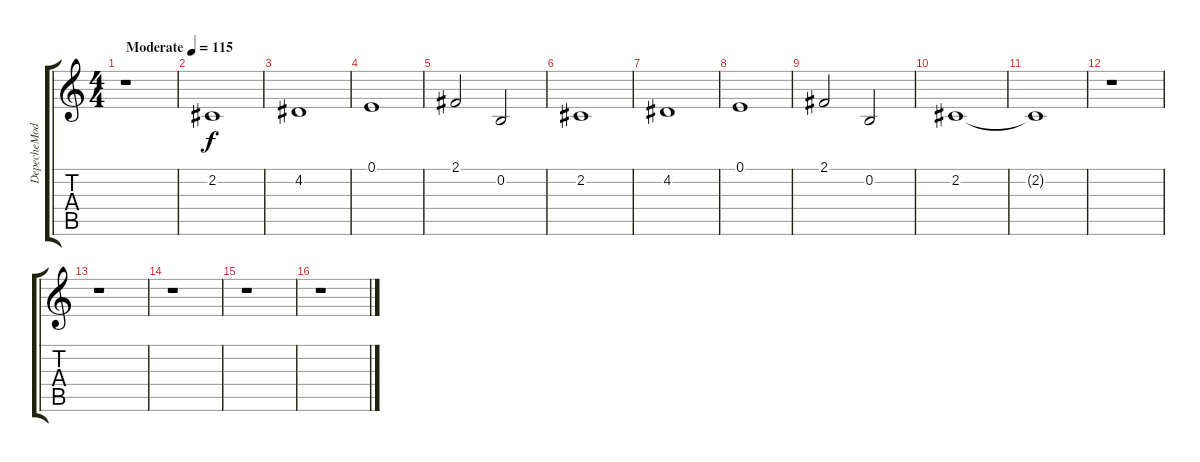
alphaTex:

\track ("DepecheMode 1984" "DepecheMod") {instrument pad2warm}
\staff {score tabs}
\tuning (E4 B3 G3 D3 A2 E2) {hide}
\ts (4 4)
\tempo (115 "Moderate")
\clef g2
\ks c
r.1{dy f instrument pad2warm} |
2.2.1 |
4.2.1 |
0.1.1 |
2.1.2 0.2.2 |
2.2.1 |
4.2.1 |
0.1.1 |
2.1.2 0.2.2 |
2.2.1 |
2.2{t}.1 |
r.1 |
r.1 |
r.1 |
r.1 |
r.1
